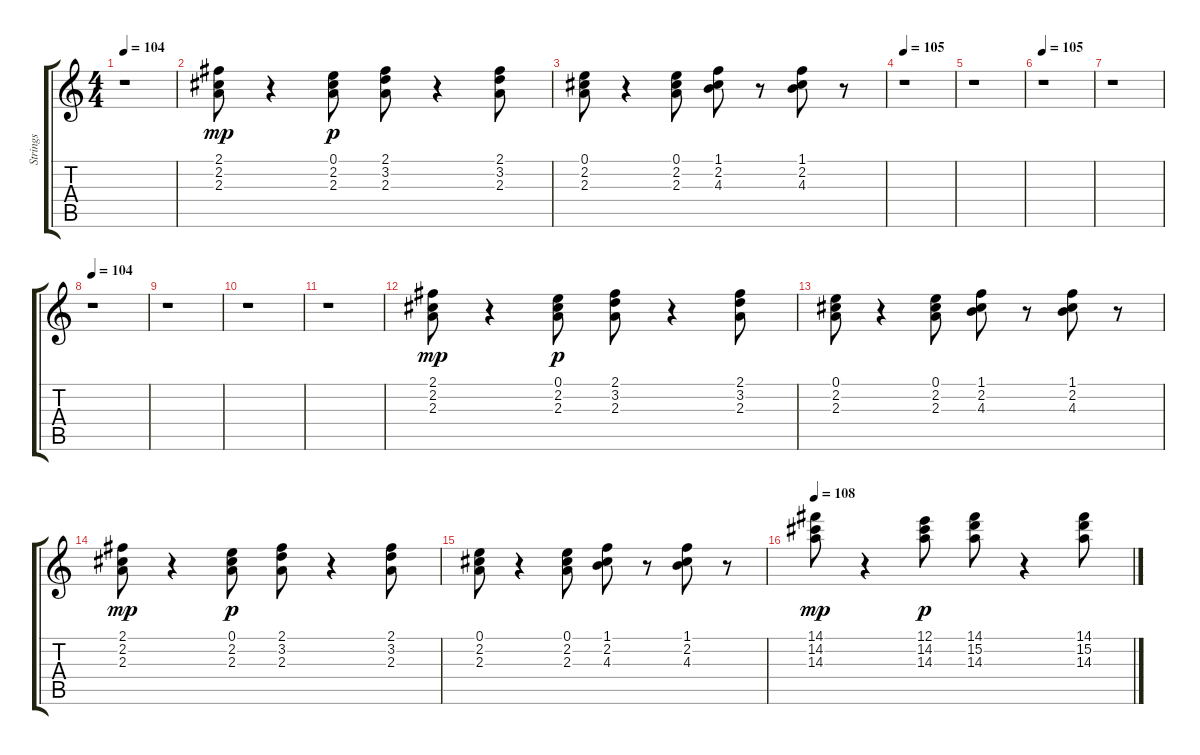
\track ("Strings" "Strings") {instrument acousticguitarnylon}
\staff {score tabs}
\tuning (E4 B3 G3 D3 A2 E2) {hide}
\ts (4 4)
\tempo 104
\clef g2
\ks c
r.1{dy mp instrument acousticguitarnylon} |
(2.1 2.2 2.3).8 r.4 (0.1 2.2 2.3).8{dy p} (2.1 3.2 2.3).8 r.4 (2.1 3.2 2.3).8 |
(0.1 2.2 2.3).8 r.4 (0.1 2.2 2.3).8 (1.1 2.2 4.3).8 r.8 (1.1 2.2 4.3).8 r.8 |
\tempo 105
r.1 |
r.1 |
\tempo 105
r.1 |
r.1 |
\tempo 104
r.1 |
r.1 |
r.1 |
r.1 |
(2.1 2.2 2.3).8{dy mp} r.4 (0.1 2.2 2.3).8{dy p} (2.1 3.2 2.3).8 r.4 (2.1 3.2 2.3).8 |
(0.1 2.2 2.3).8 r.4 (0.1 2.2 2.3).8 (1.1 2.2 4.3).8 r.8 (1.1 2.2 4.3).8 r.8 |
(2.1 2.2 2.3).8{dy mp} r.4 (0.1 2.2 2.3).8{dy p} (2.1 3.2 2.3).8 r.4 (2.1 3.2 2.3).8 |
(0.1 2.2 2.3).8 r.4 (0.1 2.2 2.3).8 (1.1 2.2 4.3).8 r.8 (1.1 2.2 4.3).8 r.8 |
\tempo 108
(14.1 14.2 14.3).8{dy mp} r.4 (12.1 14.2 14.3).8{dy p} (14.1 15.2 14.3).8 r.4 (14.1 15.2 14.3).8
